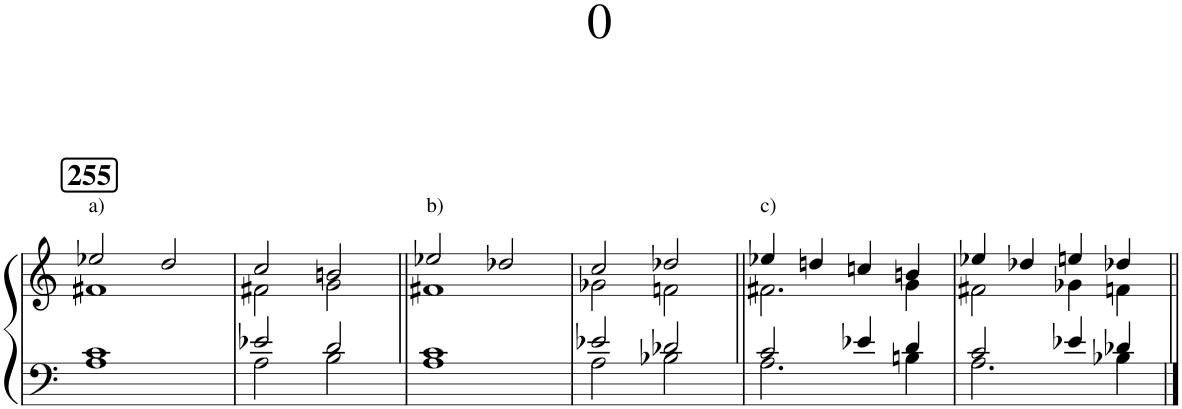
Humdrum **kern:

**kern	**kern
*part1	*part1
*staff2	*staff1
*I"Piano	*
*I'Pno.	*
*clefF4	*clefG2
*k[]	*k[]
!!LO:REH:place=s1:a:B:cj:fs=14:t=255
=1	=1
*^	*^
!	!	!LO:TX:a:t=a)	!
1c	1A	2ee-X/	1f#X
.	.	2dd/	.
=2	=2	=2	=2
2e-X/	2A\	2cc/	2f#X\
2d/	2B\	2bn/	2g\
=3||	=3||	=3||	=3||
!	!	!LO:TX:a:t=b)	!
1c	1A	2ee-X/	1f#X
.	.	2dd-X/	.
=4	=4	=4	=4
2e-X/	2A\	2cc/	2g-X\
2d-X/	2B-X\	2dd-X/	2fn\
=5||	=5||	=5||	=5||
!	!	!LO:TX:a:t=c)	!
2c/	2.A\	4ee-X/	2.f#X\
.	.	4ddn/	.
4e-X/	.	4ccn/	.
4d/	4Bn\	4bn/	4g\
=6	=6	=6	=6
2c/	2.A\	4ee-X/	2f#X\
.	.	4dd-X/	.
4e-X/	.	4een/	4g-X\
4d-X/	4B-X\	4dd-X/	4fn\
*v	*v	*	*
*	*v	*v
=||	=||
*-	*-
